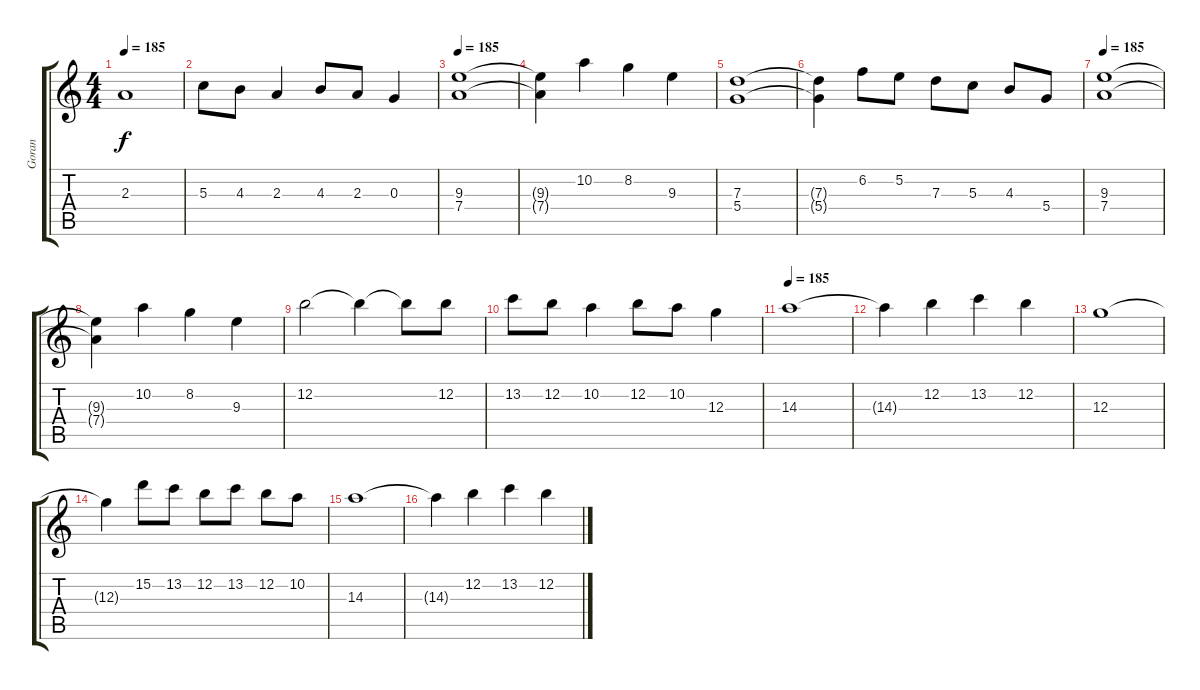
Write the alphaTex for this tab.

\track ("Goran" "Goran") {instrument distortionguitar}
\staff {score tabs}
\tuning (E4 B3 G3 D3 A2 E2) {hide}
\ts (4 4)
\tempo 185
\clef g2
\ks c
2.3{t}.1{dy f} |
5.3.8 4.3.8 2.3.4 4.3.8 2.3.8 0.3.4 |
\tempo 185
(9.3 7.4).1 |
(9.3{t} 7.4{t}).4 10.2.4 8.2.4 9.3.4 |
(7.3 5.4).1 |
(7.3{t} 5.4{t}).4 6.2.8 5.2.8 7.3.8 5.3.8 4.3.8 5.4.8 |
\tempo 185
(9.3 7.4).1 |
(9.3{t} 7.4{t}).4 10.2.4 8.2.4 9.3.4 |
12.2.2 12.2{t}.4 12.2{t}.8 12.2.8 |
13.2.8 12.2.8 10.2.4 12.2.8 10.2.8 12.3.4 |
\tempo 185
14.3.1 |
14.3{t}.4 12.2.4 13.2.4 12.2.4 |
12.3.1 |
12.3{t}.4 15.2.8 13.2.8 12.2.8 13.2.8 12.2.8 10.2.8 |
14.3.1 |
14.3{t}.4 12.2.4 13.2.4 12.2.4
